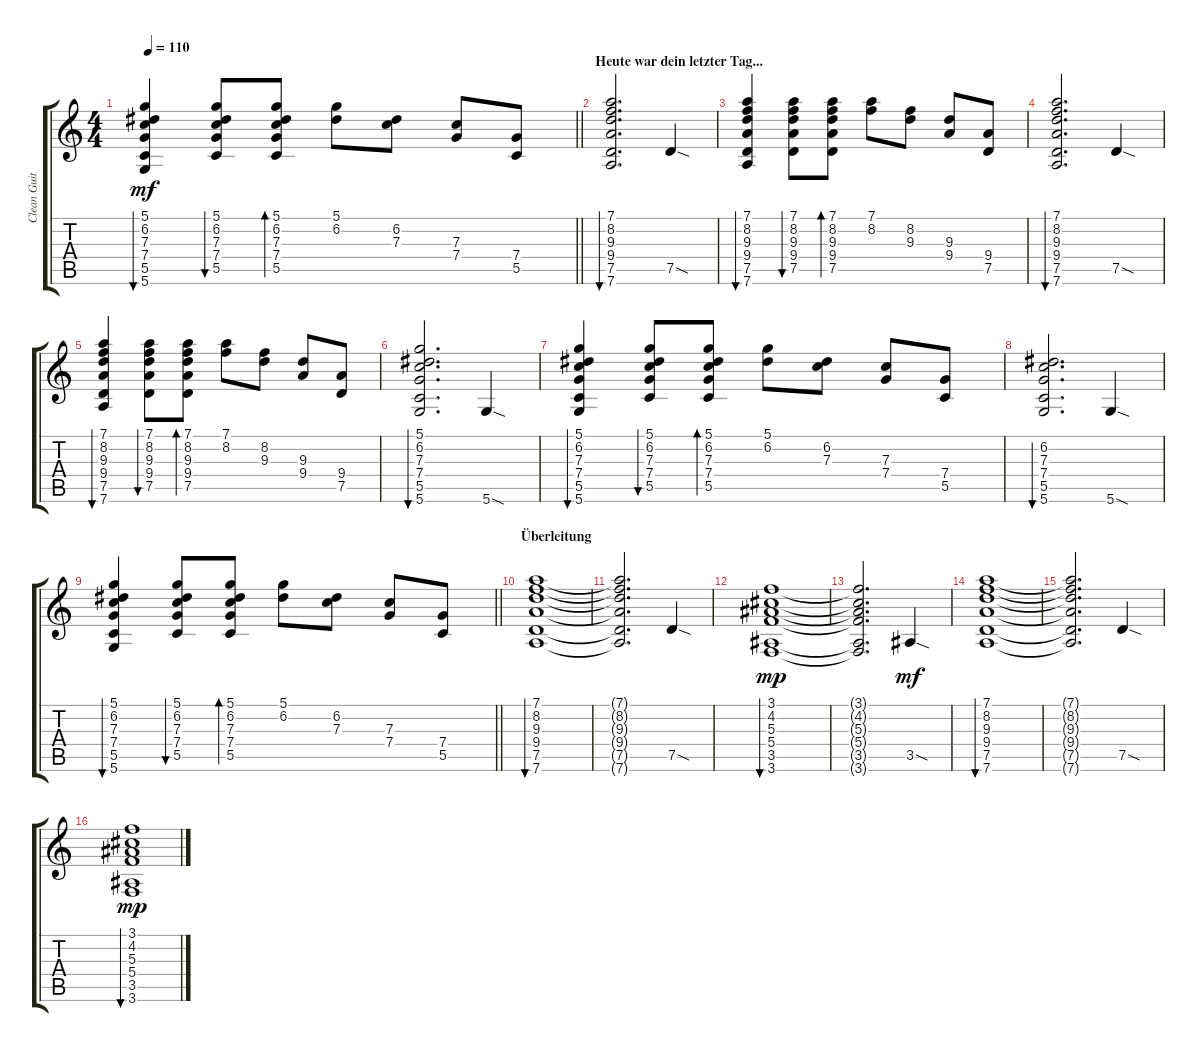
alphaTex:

\track ("Clean Guitar" "Clean Guit") {instrument electricguitarclean}
\staff {score tabs}
\tuning (D4 A3 F3 C3 G2 D2) {hide}
\ts (4 4)
\tempo 110
\clef g2
\barLineRight lightlight
\ks c
(5.1 6.2 7.3 7.4 5.5 5.6).4{bu 120 dy mf} (5.1 6.2 7.3 7.4 5.5).8{bu 120} (5.1 6.2 7.3 7.4 5.5).8{bd 60} (5.1 6.2).8 (6.2 7.3).8 (7.3 7.4).8 (7.4 5.5).8 |
\section ("" "Heute war dein letzter Tag...")
(7.1 8.2 9.3 9.4 7.5 7.6).2{d bu 120} 7.5{sod}.4 |
(7.1 8.2 9.3 9.4 7.5 7.6).4{bu 60} (7.1 8.2 9.3 9.4 7.5).8{bu 120} (7.1 8.2 9.3 9.4 7.5).8{bd 60} (7.1 8.2).8 (8.2 9.3).8 (9.3 9.4).8 (9.4 7.5).8 |
(7.1 8.2 9.3 9.4 7.5 7.6).2{d bu 120} 7.5{sod}.4 |
(7.1 8.2 9.3 9.4 7.5 7.6).4{bu 60} (7.1 8.2 9.3 9.4 7.5).8{bu 120} (7.1 8.2 9.3 9.4 7.5).8{bd 60} (7.1 8.2).8 (8.2 9.3).8 (9.3 9.4).8 (9.4 7.5).8 |
(5.1 6.2 7.3 7.4 5.5 5.6).2{d bu 240} 5.6{sod}.4 |
(5.1 6.2 7.3 7.4 5.5 5.6).4{bu 120} (5.1 6.2 7.3 7.4 5.5).8{bu 120} (5.1 6.2 7.3 7.4 5.5).8{bd 60} (5.1 6.2).8 (6.2 7.3).8 (7.3 7.4).8 (7.4 5.5).8 |
(6.2 7.3 7.4 5.5 5.6).2{d bu 240} 5.6{sod}.4 |
\barLineRight lightlight
(5.1 6.2 7.3 7.4 5.5 5.6).4{bu 120} (5.1 6.2 7.3 7.4 5.5).8{bu 120} (5.1 6.2 7.3 7.4 5.5).8{bd 60} (5.1 6.2).8 (6.2 7.3).8 (7.3 7.4).8 (7.4 5.5).8 |
\section ("" "Überleitung")
(7.1 8.2 9.3 9.4 7.5 7.6).1{bu 120} |
(7.1{t} 8.2{t} 9.3{t} 9.4{t} 7.5{t} 7.6{t}).2{d} 7.5{sod}.4 |
(3.1 4.2 5.3 5.4 3.5 3.6).1{bu 60 dy mp} |
(3.1{t} 4.2{t} 5.3{t} 5.4{t} 3.5{t} 3.6{t}).2{d} 3.5{sod}.4{dy mf} |
(7.1 8.2 9.3 9.4 7.5 7.6).1{bu 120} |
(7.1{t} 8.2{t} 9.3{t} 9.4{t} 7.5{t} 7.6{t}).2{d} 7.5{sod}.4 |
(3.1 4.2 5.3 5.4 3.5 3.6).1{bu 60 dy mp}
